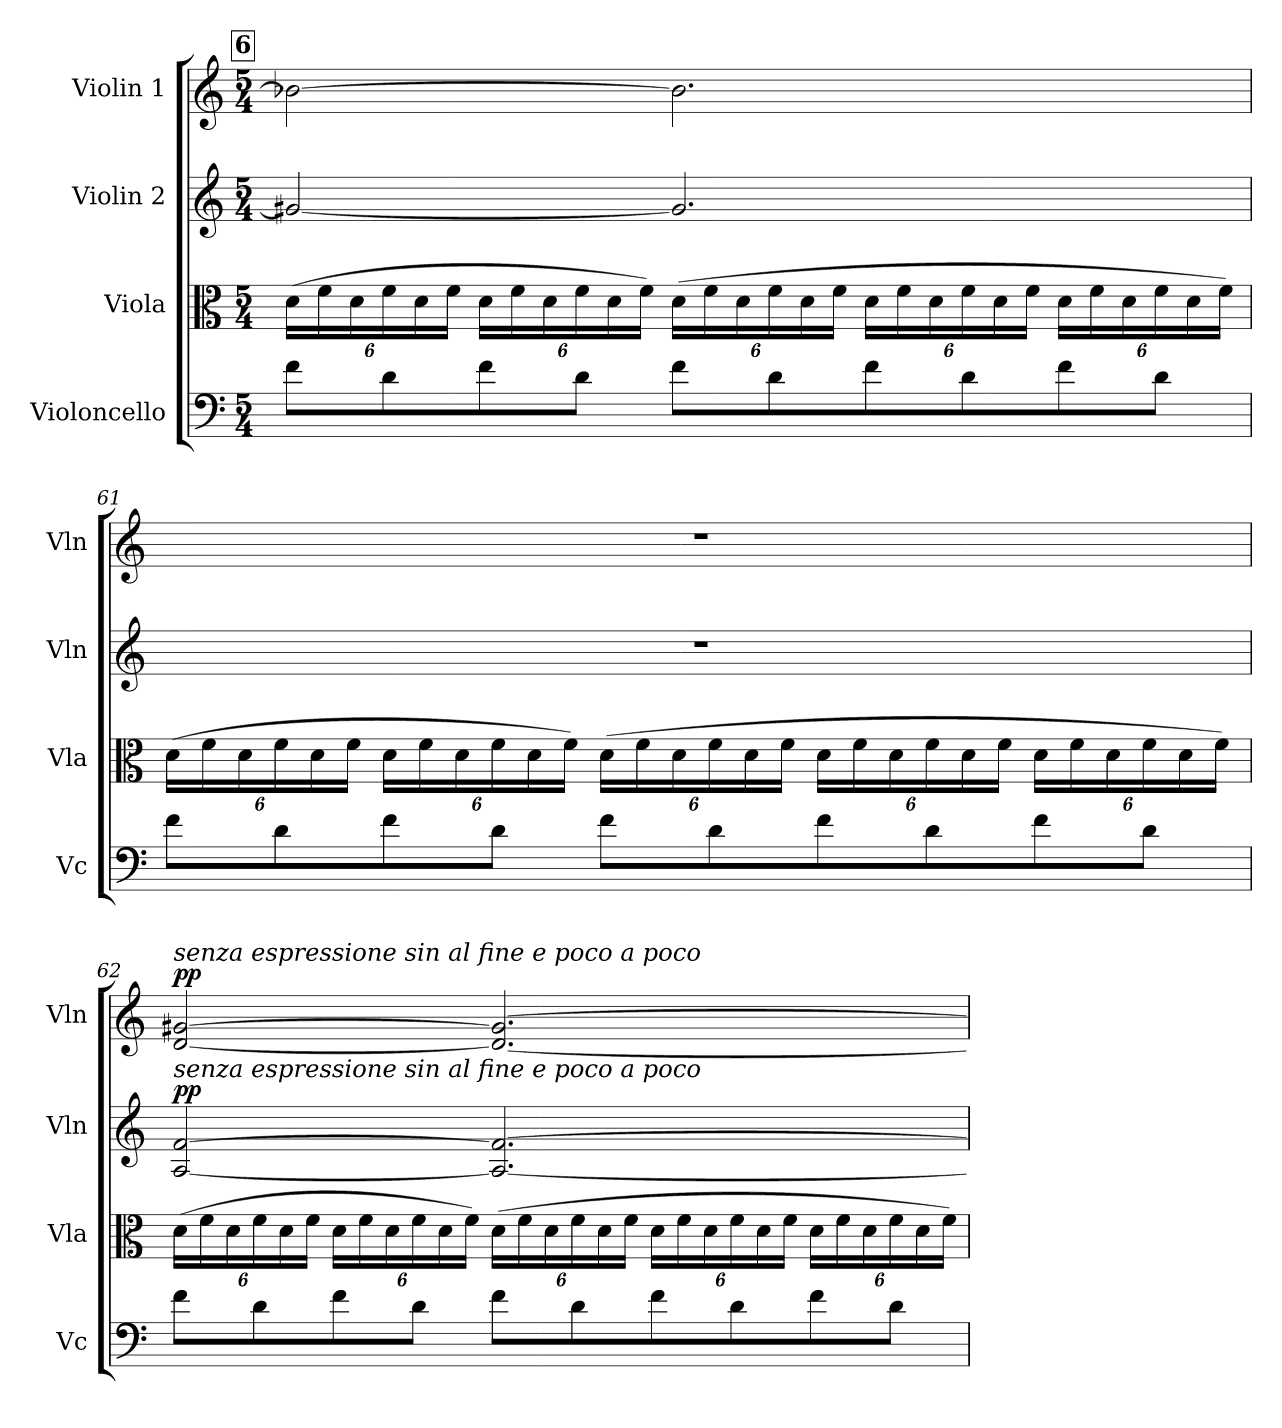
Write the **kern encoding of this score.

**kern	**kern	**kern	**dynam	**kern	**dynam
*part4	*part3	*part2	*part2	*part1	*part1
*staff4	*staff3	*staff2	*staff2	*staff1	*staff1
*I"Violoncello	*I"Viola	*I"Violin 2	*	*I"Violin 1	*
*I'Vc	*I'Vla	*I'Vln	*	*I'Vln	*
!!LO:LB:g=z
*clefF4	*clefC3	*clefG2	*	*clefG2	*
*k[]	*k[]	*k[]	*	*k[]	*
*M5/4	*M5/4	*M5/4	*	*M5/4	*
!!LO:REH:place=s1:a:B:cj:fs=14:t=6
=60	=60	=60	=60	=60	=60
8f\L	(24d\LL	2g#X/_	.	2b-X\_	.
.	24f\	.	.	.	.
.	24d\	.	.	.	.
8d\	24f\	.	.	.	.
.	24d\	.	.	.	.
.	24f\JJ	.	.	.	.
8f\	24d\LL	.	.	.	.
.	24f\	.	.	.	.
.	24d\	.	.	.	.
8d\J	24f\	.	.	.	.
.	24d\	.	.	.	.
.	24f\JJ)	.	.	.	.
8f\L	(24d\LL	2.g#/]	.	2.b-\]	.
.	24f\	.	.	.	.
.	24d\	.	.	.	.
8d\	24f\	.	.	.	.
.	24d\	.	.	.	.
.	24f\JJ	.	.	.	.
8f\	24d\LL	.	.	.	.
.	24f\	.	.	.	.
.	24d\	.	.	.	.
8d\	24f\	.	.	.	.
.	24d\	.	.	.	.
.	24f\JJ	.	.	.	.
8f\	24d\LL	.	.	.	.
.	24f\	.	.	.	.
.	24d\	.	.	.	.
8d\J	24f\	.	.	.	.
.	24d\	.	.	.	.
.	24f\JJ)	.	.	.	.
!!LO:LB:g=z
=61	=61	=61	=61	=61	=61
8f\L	(24d\LL	4%5r	.	4%5r	.
.	24f\	.	.	.	.
.	24d\	.	.	.	.
8d\	24f\	.	.	.	.
.	24d\	.	.	.	.
.	24f\JJ	.	.	.	.
8f\	24d\LL	.	.	.	.
.	24f\	.	.	.	.
.	24d\	.	.	.	.
8d\J	24f\	.	.	.	.
.	24d\	.	.	.	.
.	24f\JJ)	.	.	.	.
8f\L	(24d\LL	.	.	.	.
.	24f\	.	.	.	.
.	24d\	.	.	.	.
8d\	24f\	.	.	.	.
.	24d\	.	.	.	.
.	24f\JJ	.	.	.	.
8f\	24d\LL	.	.	.	.
.	24f\	.	.	.	.
.	24d\	.	.	.	.
8d\	24f\	.	.	.	.
.	24d\	.	.	.	.
.	24f\JJ	.	.	.	.
8f\	24d\LL	.	.	.	.
.	24f\	.	.	.	.
.	24d\	.	.	.	.
8d\J	24f\	.	.	.	.
.	24d\	.	.	.	.
.	24f\JJ)	.	.	.	.
!!LO:LB:g=z
=62	=62	=62	=62	=62	=62
!	!	!	!	!LO:TX:a:i:t=senza espressione sin al fine e poco a poco	!
!	!	!LO:TX:a:i:t=senza espressione sin al fine e poco a poco	!	!	!
!	!	!	!LO:DY:a	!	!LO:DY:a
8f\L	(24d\LL	[2A/ [2f/	pp	[2d/ [2g#X/	pp
.	24f\	.	.	.	.
.	24d\	.	.	.	.
8d\	24f\	.	.	.	.
.	24d\	.	.	.	.
.	24f\JJ	.	.	.	.
8f\	24d\LL	.	.	.	.
.	24f\	.	.	.	.
.	24d\	.	.	.	.
8d\J	24f\	.	.	.	.
.	24d\	.	.	.	.
.	24f\JJ)	.	.	.	.
8f\L	(24d\LL	2.A/_ 2.f/_	.	2.d/_ 2.g#/_	.
.	24f\	.	.	.	.
.	24d\	.	.	.	.
8d\	24f\	.	.	.	.
.	24d\	.	.	.	.
.	24f\JJ	.	.	.	.
8f\	24d\LL	.	.	.	.
.	24f\	.	.	.	.
.	24d\	.	.	.	.
8d\	24f\	.	.	.	.
.	24d\	.	.	.	.
.	24f\JJ	.	.	.	.
8f\	24d\LL	.	.	.	.
.	24f\	.	.	.	.
.	24d\	.	.	.	.
8d\J	24f\	.	.	.	.
.	24d\	.	.	.	.
.	24f\JJ)	.	.	.	.
=	=	=	=	=	=
*-	*-	*-	*-	*-	*-
